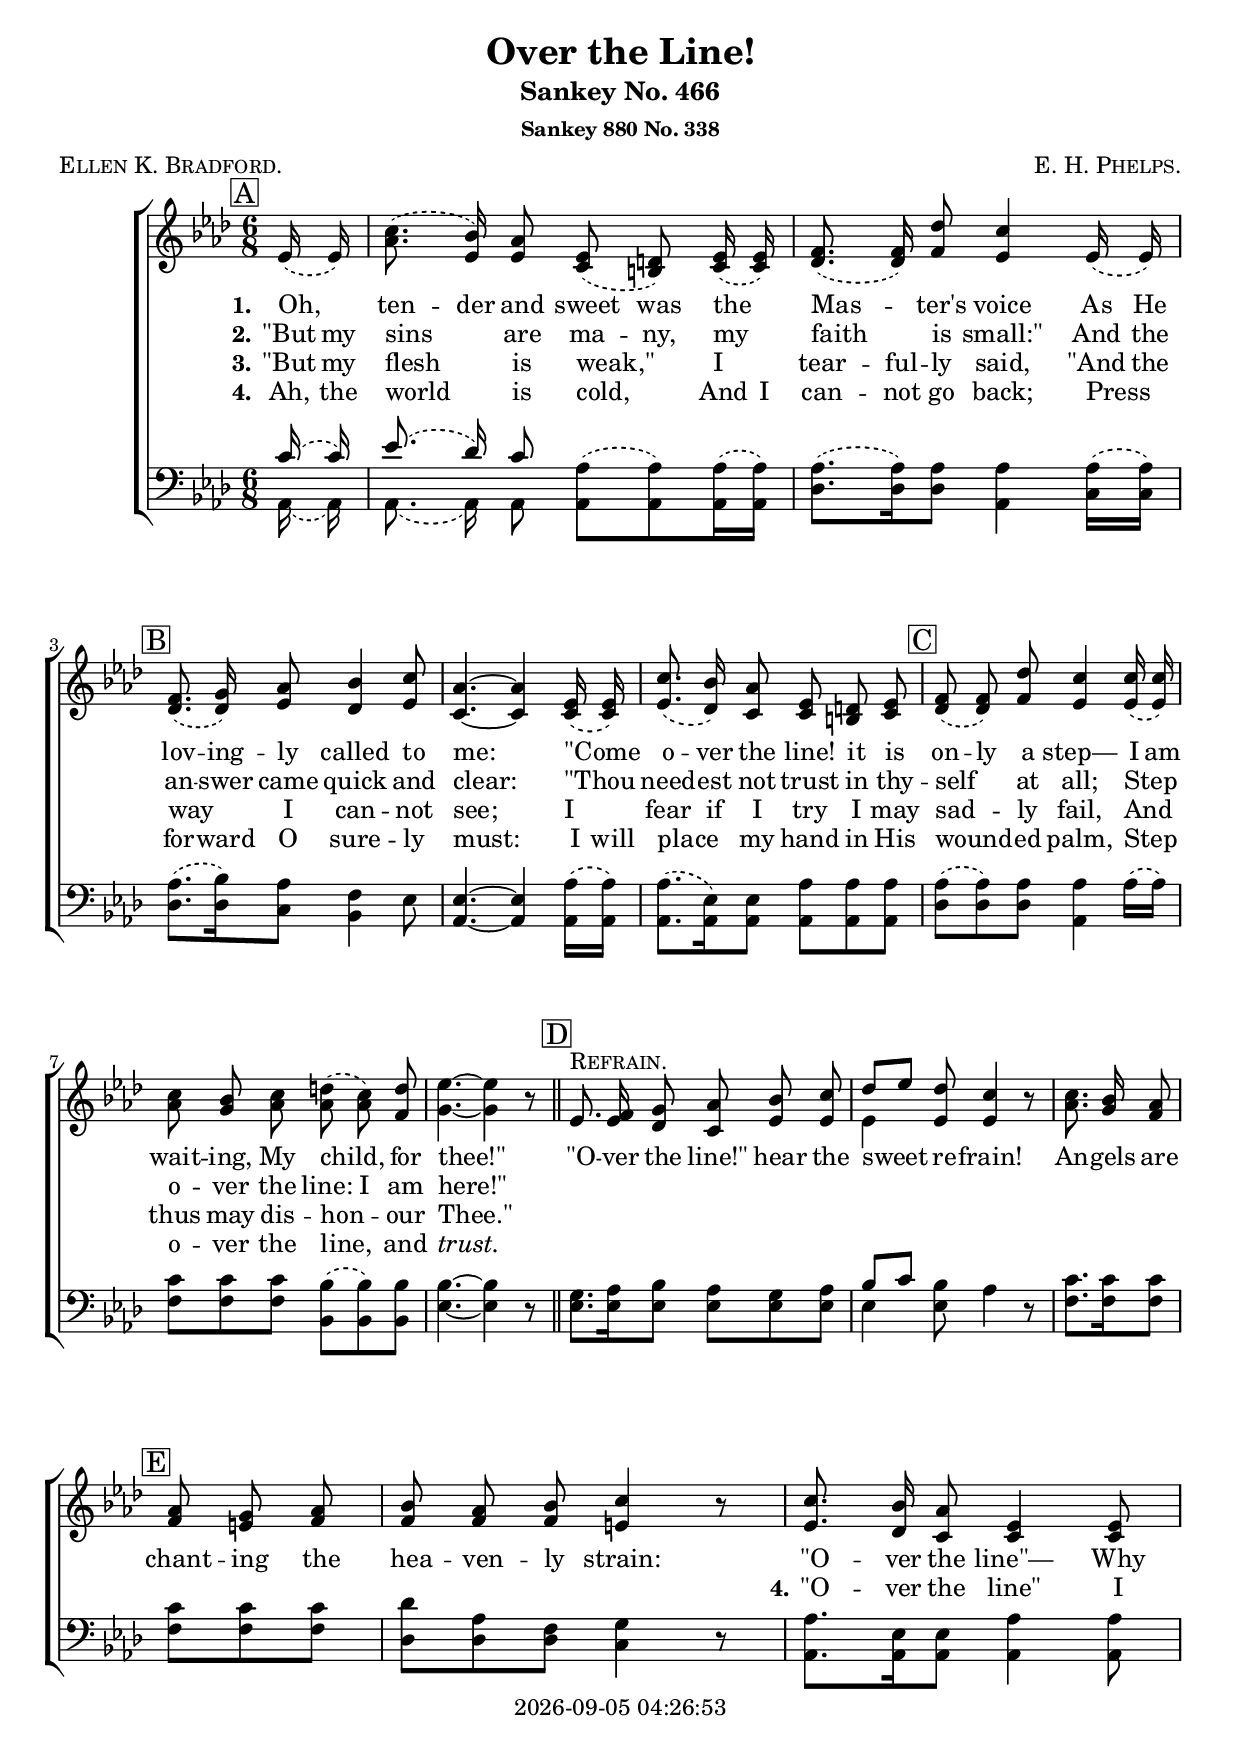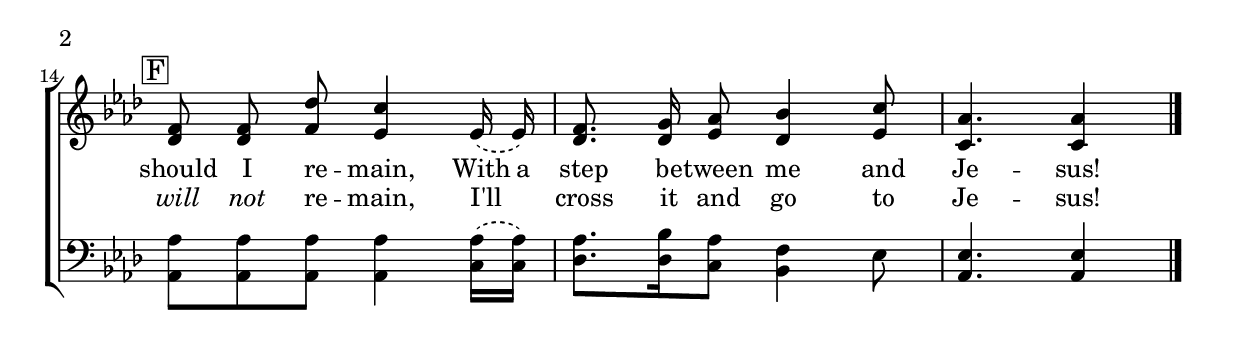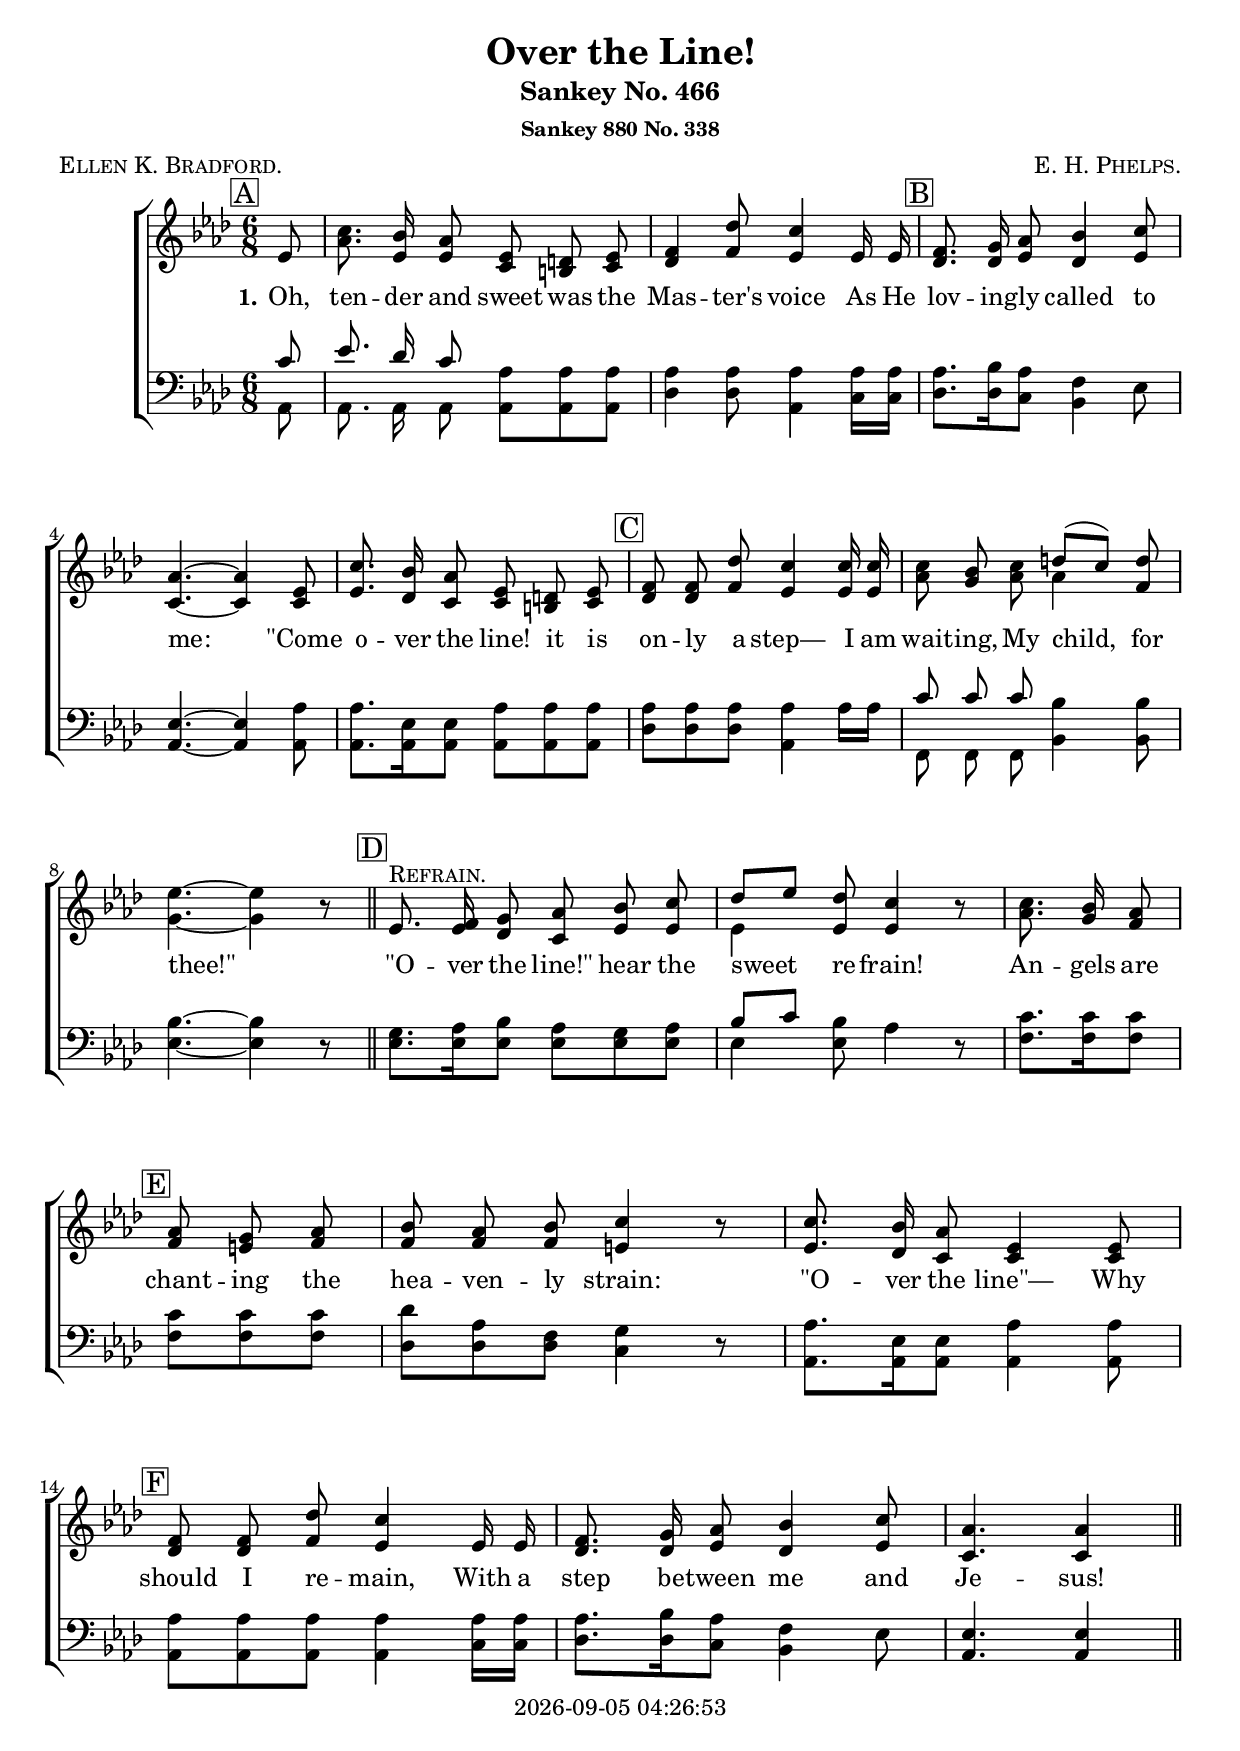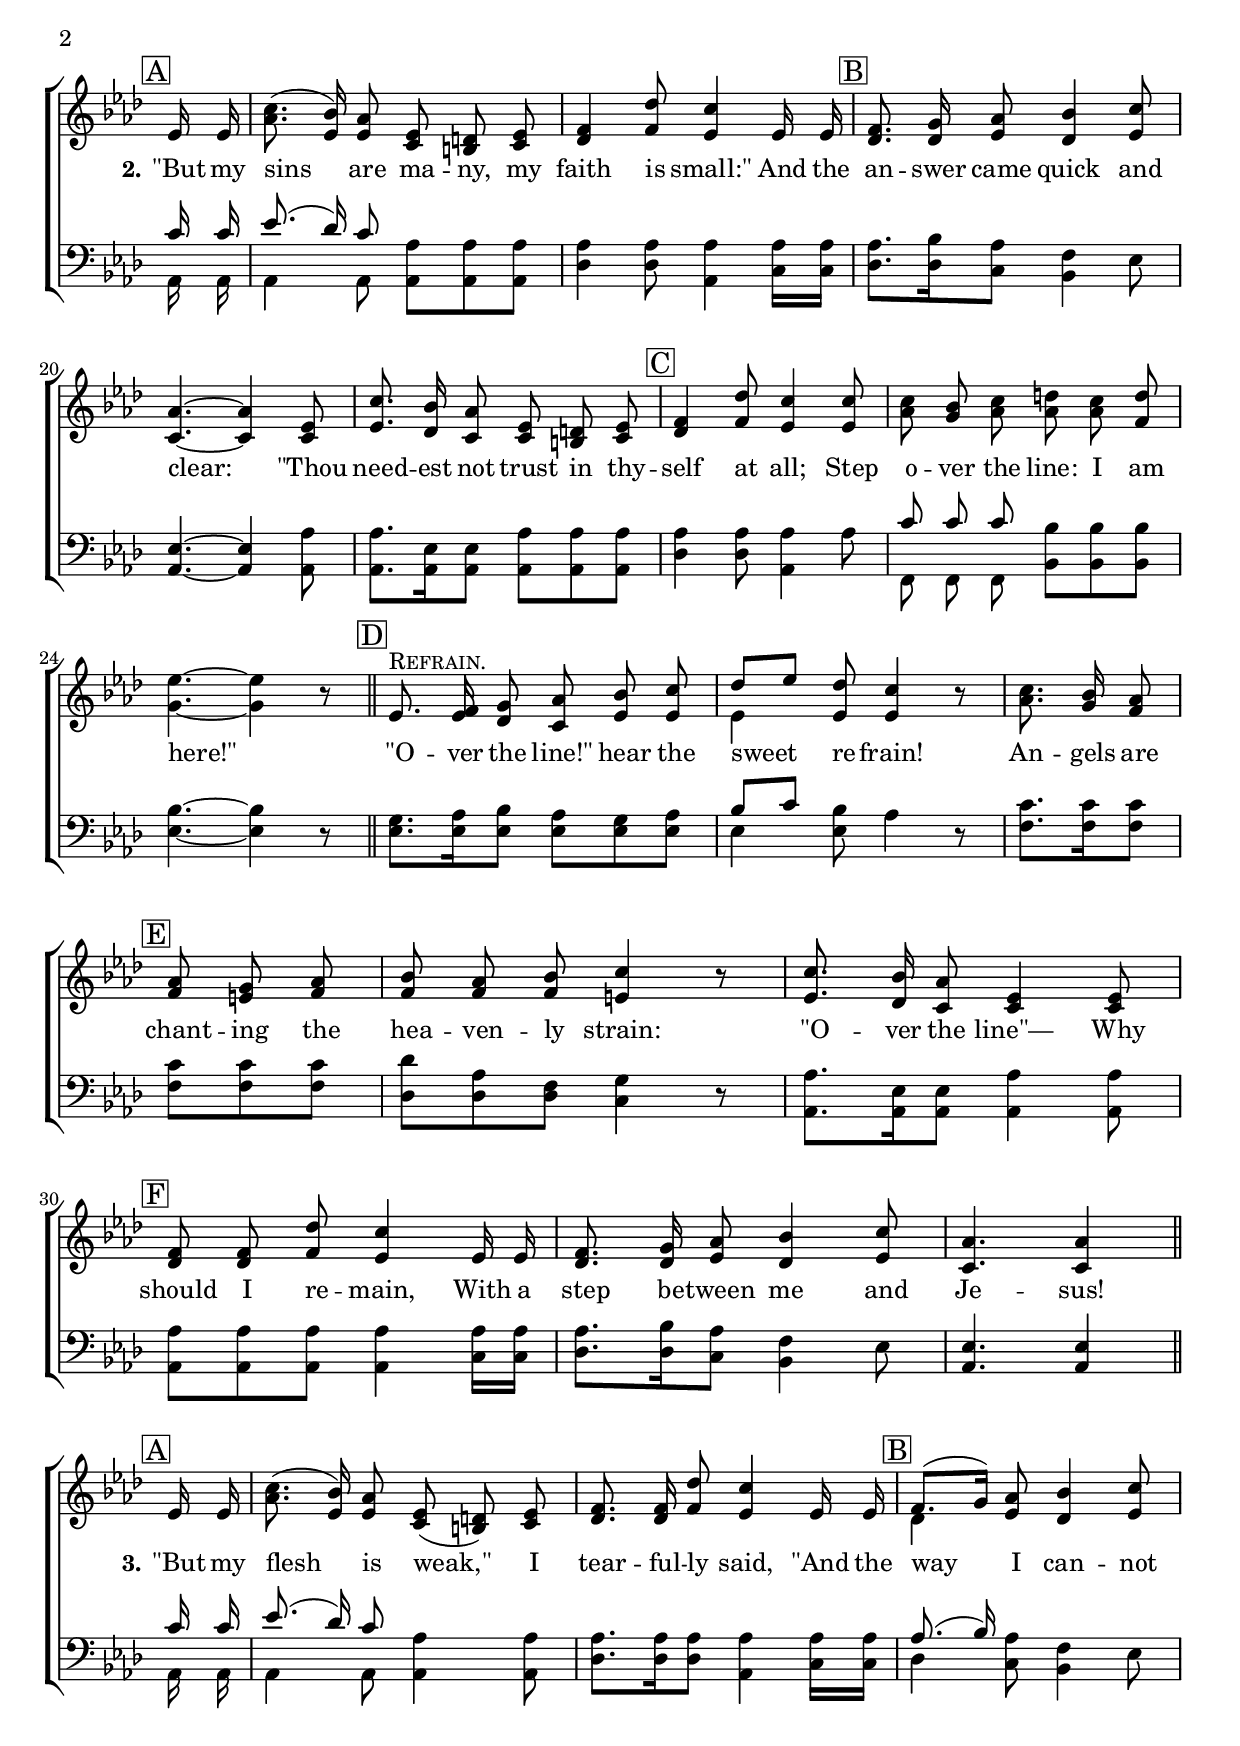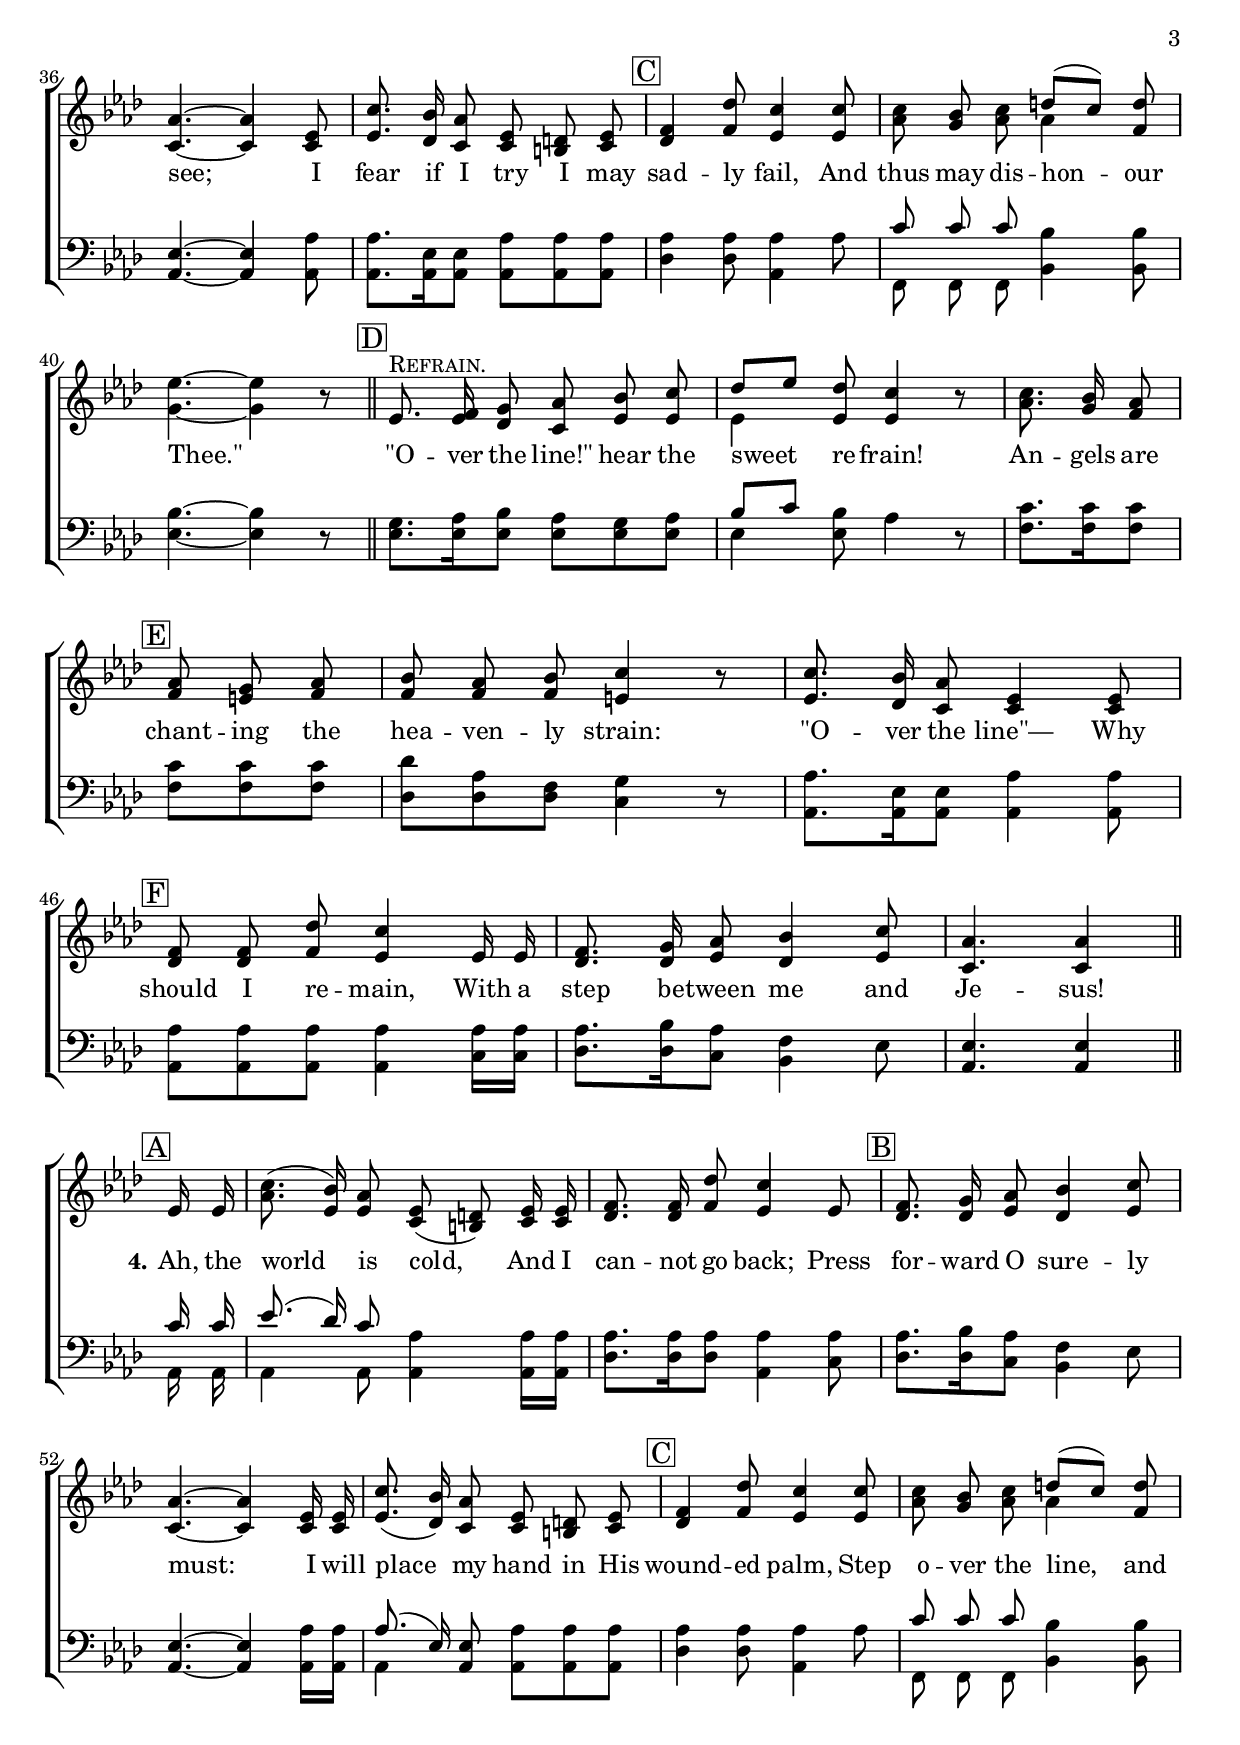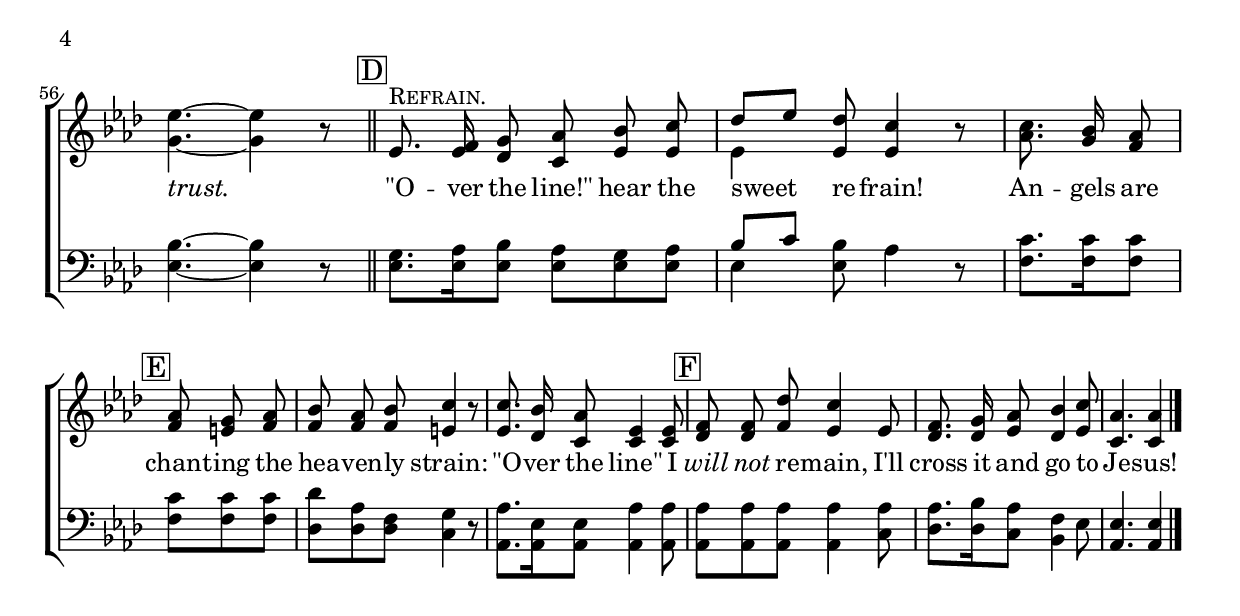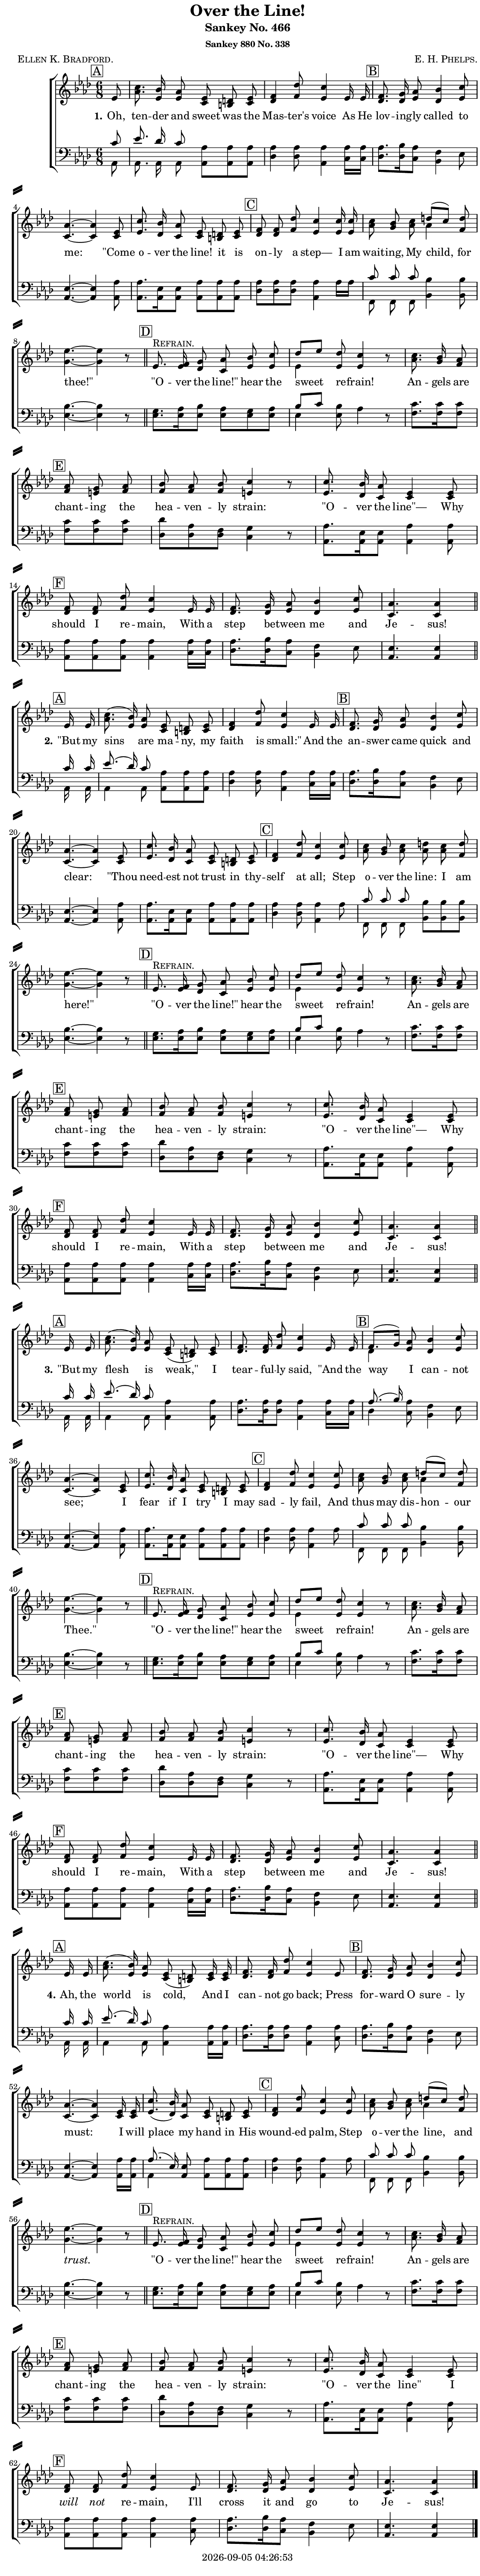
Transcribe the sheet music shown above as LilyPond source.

\version "2.22.1"

\include "articulate.ly"

today = #(strftime "%Y-%m-%d %H:%M:%S" (localtime (current-time)))

\header {
% centered at top
%  dedication  = "dedication"
  title       = "Over the Line!"
  subtitle    = "Sankey No. 466"
  subsubtitle = "Sankey 880 No. 338"
%  instrument  = "instrument"
  
% arrangement of following lines:
%
%  poet    composer
%  meter   arranger
%  piece       opus

  composer    = \markup\smallCaps "E. H. Phelps."
%  arranger    = "arranger"
%  opus        = "opus"

  poet        = \markup\smallCaps "Ellen K. Bradford."
%  meter       = \markup\smallCaps "meter"
%  piece       = \markup\smallCaps "piece"

% centered at bottom
% tagline     = "tagline" % default lilypond version
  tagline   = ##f
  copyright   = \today
}

% #(set-global-staff-size 16)

global = {
  \key aes \major
  \time 6/8
  \partial 8
}

RehearsalTrack = {
% \set Score.currentBarNumber = #5
  \mark \markup { \box "A" } s8  s2.*2
  \mark \markup { \box "B" }     s2.*3
  \mark \markup { \box "C" }     s2.*3
  \mark \markup { \box "D" }     s2.*2 s4.
  \mark \markup { \box "E" } s4. s2.*2
  \mark \markup { \box "F" }     s2.*2 s4. s4
}

TempoTrack = {
  \set Score.tempoHideNote = ##t
  \tempo 4=120
}

nl = { \bar "||" \break }

soprano = \relative { 
  \autoBeamOff
  \tag #'dash       {\slurDashed ees'16(16) \slurSolid}
  \tag #'v1         {            ees8                 }
  \tag #'(v2 v3 v4) {            ees16  16            }
  \tag #'dash       {\slurDashed c'8.(bes16) \slurSolid aes8 }
  \tag #'(v2 v3 v4) {            c8. (bes16)            aes8 }
  \tag #'v1         {            c8.  bes16             aes8 }
  \tag #'dash    {\slurDashed ees8(d) \slurSolid}
  \tag #'(v3 v4) {            ees8(d)           }
  \tag #'(v1 v2) {            ees8 d            }
  \tag #'dash       {\slurDashed ees16(16) \slurSolid}
  \tag #'(v1 v2 v3) {            ees8                }
  \tag #'v4         {            ees16 16            }
  \tag #'dash    {\slurDashed f8. (16) \slurSolid des'8 c4}
  \tag #'(v1 v2) {            f,4                 des'8 c4}
  \tag #'(v3 v4) {            f,8. 16             des'8 c4}
  \tag #'dash       {\slurDashed ees,16(16) \slurSolid}
  \tag #'v4         {            ees8                 }
  \tag #'(v1 v2 v3) {            ees16  16            }
  \tag #'dash       {\slurDashed f8. (g16) \slurSolid aes8 bes4 c8} % B
  \tag #'v3         {            f,8.(g16)            aes8 bes4 c8}
  \tag #'(v1 v2 v4) {            f,8. g16             aes8 bes4 c8}
  \tag #'dash       {aes4.~4 \slurDashed ees16(16) \slurSolid}
  \tag #'(v1 v2 v3) {aes4.~4             ees8                }
  \tag #'v4         {aes4.~4             ees16 16            }
  \tag #'dash       {\slurDashed c'8.(bes16) \slurSolid aes8 ees d ees}
  \tag #'v4         {            c'8.(bes16)            aes8 ees d ees}
  \tag #'(v1 v2 v3) {            c'8. bes16             aes8 ees d ees}
  \tag #'dash       {\slurDashed f8(8) des'8 c4 16(16) \slurSolid} % C
  \tag #'(v2 v3 v4) {            f,4   des'8 c4 8                }
  \tag #'v1         {            f,8 8 des'8 c4 16 16            }
  \tag #'dash       {c8 bes c \slurDashed d(c) \slurSolid d}
  \tag #'(v1 v3 v4) {c8 bes c             d(c)            d}
  \tag #'v2         {c8 bes c             d c             d}
  ees4.~4 r8 \bar "||"
  ees,8.^\markup\smallCaps Refrain. f16 g8 aes bes c
  des8[ees] des c4 r8 |
  c8. bes16 aes8 \bar "|" \break 8 g aes |
  bes8 aes bes c4 r8 | c8. bes16 aes8 ees4 8 | % E
  \tag #'dash       {f8 8 des' c4 \slurDashed ees,16(16) \slurSolid} % F
  \tag #'v4         {f8 8 des' c4             ees,8                }
  \tag #'(v1 v2 v3) {f8 8 des' c4             ees,16 16            }
  f8. g16 aes8 bes4 c8 | aes4. 4
}

alto = \relative {
  \autoBeamOff \partial 8
  \tag #'dash       {\slurDashed ees'16(16) \slurSolid}
  \tag #'v1         {            ees8                 }
  \tag #'(v2 v3 v4) {            ees16 16             }
  \tag #'dash       {\slurDashed aes8.(ees16) \slurSolid 8}
  \tag #'(v2 v3 v4) {            aes8.(ees16)            8}
  \tag #'v1         {            aes8. ees16             8}
  \tag #'dash    {\slurDashed c(b) \slurSolid}
  \tag #'(v3 v4) {            c(b)           }
  \tag #'(v1 v2) {            c b            }
  \tag #'dash       {\slurDashed c16(16) \slurSolid}
  \tag #'(v1 v2 v3) {            c8                }
  \tag #'v4         {            c16 16            }
  \tag #'dash    {\slurDashed des8.(16) \slurSolid f8 ees4}
  \tag #'(v1 v2) {            des4                 f8 ees4}
  \tag #'(v3 v4) {            des8. 16             f8 ees4}
  \tag #'dash       {\slurDashed 16(16) \slurSolid}
  \tag #'v4         {            8                }
  \tag #'(v1 v2 v3) {            16 16            }
  \tag #'dash       {\slurDashed des8.(16) \slurSolid ees8 des4 ees8} % B
  \tag #'v3         {            des4      \slurSolid ees8 des4 ees8}
  \tag #'(v1 v2 v4) {            des8. 16             ees8 des4 ees8}
  \tag #'dash       {c4.~4 \slurDashed 16(16) \slurSolid}
  \tag #'(v1 v2 v3) {c4.~4             8                }
  \tag #'v4         {c4.~4             16 16            }
  \tag #'dash       {\slurDashed ees8.(des16) \slurSolid c8 8 b c}
  \tag #'v4         {            ees8.(des16)            c8 8 b c}
  \tag #'(v1 v2 v3) {            ees8. des16             c8 8 b c}
  \tag #'dash       {\slurDashed des8(8) \slurSolid f8 ees4} % C
  \tag #'(v2 v3 v4) {            des4               f8 ees4}
  \tag #'v1         {            des8 8             f8 ees4}
  \tag #'dash       {\slurDashed 16(16) \slurSolid}
  \tag #'(v2 v3 v4) {            8                }
  \tag #'v1         {            16 16            }
  \tag #'dash       {aes8 g aes8 \slurDashed 8(8) \slurSolid f8}
  \tag #'(v1 v3 v4) {aes8 g aes8             4    \slurSolid f8}
  \tag #'v2         {aes8 g aes8             8 8  \slurSolid f8}
  g4.~4 r8 |
  ees8. 16 des8 c ees ees | % D
  ees4 8 4 r8 |
  aes8. g16 f8 8 e f |
  f8 8 8 e4 r8 | % E
  ees8. des16 c8 4 8 |
  \tag #'dash       {des8 8 f ees4 \slurDashed 16(16) \slurSolid} % F
  \tag #'v4         {des8 8 f ees4             8                }
  \tag #'(v1 v2 v3) {des8 8 f ees4             16 16            }
  des8. 16 ees8 des4 ees8 |
  c4. 4
}

tenor = \relative {
  \autoBeamOff \partial 8
  \tag #'dash       {\slurDashed c'16(16) \slurSolid} % bar 0
  \tag #'v1         {            c8                 }
  \tag #'(v2 v3 v4) {            c16 16             }
  \tag #'dash       {\slurDashed ees8.(des16) \slurSolid} % bar 1
  \tag #'(v2 v3 v4) {            ees8.(des16)           }
  \tag #'v1         {            ees8. des16            }
  \tag #'dash    {c8 \slurDashed aes(aes) \slurSolid}
  \tag #'(v3 v4) {c8             aes4               }
  \tag #'(v1 v2) {c8             aes aes            }
  \tag #'dash       {\slurDashed aes16(aes) \slurSolid}
  \tag #'(v1 v2 v3) {            aes8                 }
  \tag #'v4         {            aes16 aes            }
  \tag #'dash    {\slurDashed aes8.(16) \slurSolid} % bar 2
  \tag #'(v1 v2) {            aes4                }
  \tag #'(v3 v4) {            aes8. 16            }
  \tag #'dash       {8 4 \slurDashed 16(16) \slurSolid}
  \tag #'v4         {8 4             8                }
  \tag #'(v1 v2 v3) {8 4             16 16            }
  \tag #'dash       {\slurDashed aes8.(bes16) \slurSolid aes8 f4 ees8} % B (bar 3)
  \tag #'v3         {            aes8.(bes16)            aes8 f4 ees8}
  \tag #'(v1 v2 v4) {            aes8. bes16             aes8 f4 ees8}
  \tag #'dash       {ees4.~4 \slurDashed aes16(16) \slurSolid} % bar 4
  \tag #'(v1 v2 v3) {ees4.~4             aes8                }
  \tag #'v4         {ees4.~4             aes16 16            }
  \tag #'dash       {\slurDashed aes8.(ees16) \slurSolid 8 aes8 8 8} % bar 5
  \tag #'v4         {            aes8.(ees16)            8 aes8 8 8}
  \tag #'(v1 v2 v3) {            aes8. ees16             8 aes8 8 8}
  \tag #'dash       {\slurDashed aes8(8) \slurSolid 8 4} % C (bar 6)
  \tag #'(v2 v3 v4) {            aes4               8 4}
  \tag #'v1         {            aes8 8             8 4}
  \tag #'dash       {\slurDashed 16(16) \slurSolid}
  \tag #'(v2 v3 v4) {            8                }
  \tag #'v1         {            16 16            }
  \tag #'dash       {c8 8 8 \slurDashed bes(bes) \slurSolid 8} % bar 7
  \tag #'(v1 v3 v4) {c8 8 8             bes4                8}
  \tag #'v2         {c8 8 8             bes bes8            8}
  bes4.~4 r8 |
  g8. aes16 bes8 aes g aes | % D
  bes8[c] bes aes4 r8 | c8. 16 8 8 8 8 |
  des8 aes f g4 r8 | % E
  aes8. ees16 8 aes4 8 |
  \tag #'dash       {aes8 8 8 4 \slurDashed 16(16) \slurSolid} % F
  \tag #'v4         {aes8 8 8 4             8                }
  \tag #'(v1 v2 v3) {aes8 8 8 4             16 16            }
  aes8. bes16 aes8 f4 ees8 |
  ees4. 4
}

bass = \relative {
  \autoBeamOff \partial 8
  \tag #'dash       {\slurDashed aes,16(16) \slurSolid} % bar 0
  \tag #'v1         {            aes8                 }
  \tag #'(v2 v3 v4) {            aes16  16            }
  \tag #'dash       {\slurDashed aes8.(16) \slurSolid 8} % bar 1
  \tag #'(v2 v3 v4) {            aes4                 8}
  \tag #'v1         {            aes8. 16             8}
  \tag #'dash    {\slurDashed 8(8) \slurSolid}
  \tag #'(v3 v4) {            4              }
  \tag #'(v1 v2) {            8 8            }
  \tag #'dash       {\slurDashed 16(16) \slurSolid}
  \tag #'(v1 v2 v3) {            8                }
  \tag #'v4         {            16 16            }
  \tag #'dash    {\slurDashed des8.(16) \slurSolid 8 aes4} % bar 2
  \tag #'(v1 v2) {            des4                 8 aes4}
  \tag #'(v3 v4) {            des8. 16             8 aes4}
  \tag #'dash       {\slurDashed c16(16) \slurSolid}
  \tag #'v4         {            c8                }
  \tag #'(v1 v2 v3) {            c16 16            }
  \tag #'dash       {\slurDashed des8.(16) \slurSolid c8 bes4 ees8} % B (bar 3)
  \tag #'v3         {            des4                 c8 bes4 ees8}
  \tag #'(v1 v2 v4) {            des8. 16             c8 bes4 ees8}
  \tag #'dash       {aes,4.~4 \slurDashed 16(16) \slurSolid} % bar 4
  \tag #'(v1 v2 v3) {aes 4.~4             8                }
  \tag #'v4         {aes 4.~4             16 16            }
  \tag #'dash       {\slurDashed aes8.(16) \slurSolid 8 8 8 8} % bar 5
  \tag #'v4         {            aes4                 8 8 8 8}
  \tag #'(v1 v2 v3) {            aes8. 16             8 8 8 8}
  \tag #'dash       {\slurDashed des8(8) \slurSolid 8 aes4} % C (bar 6)
  \tag #'(v2 v3 v4) {            des4               8 aes4}
  \tag #'v1         {            des8 8             8 aes4}
  \tag #'dash       {\slurDashed aes'16(16) \slurSolid}
  \tag #'(v2 v3 v4) {            aes 8                }
  \tag #'v1         {            aes 16 16            }
  \tag #'dash       {f8 8 8 \slurDashed bes,8(8) \slurSolid 8} % bar 7
  \tag #'(v1 v3 v4) {f8 8 8             bes4                8}
  \tag #'v2         {f8 8 8             bes8  8             8}
  ees4.~4 r8 |
  ees8. 16 8 8 8 8 | % D
  ees4 8 aes4 r8 |
  f8. 16 8 8 8 8 |
  des8 8 8 c4 r8 | % E
  aes8. 16 8 4 8
  \tag #'dash       {aes8 8 8 4 \slurDashed c16(16) \slurSolid} % F
  \tag #'v4         {aes8 8 8 4             c8                }
  \tag #'(v1 v2 v3) {aes8 8 8 4             c16 16            }
  des8. 16 c8 bes4 ees8 |
  aes,4. 4
}

nom  = {   \set ignoreMelismata = ##t }
yesm = { \unset ignoreMelismata       }

chorus = \lyricmode {
  "\"O" -- ver the "line!\"" hear the sweet re -- frain!
  An -- gels are chant -- ing the hea -- ven -- ly strain:
  "\"O" -- ver the "line\"—" Why should I re -- main,
  \nom With a \yesm step be -- tween me and Je -- sus!
}

chorusMen = \lyricmode {
}

verses = 4

wordsOne = \lyricmode {
  \set stanza = "1."
  Oh, \nom ten -- der \yesm and \nom sweet was \yesm the Mas -- ter's voice
  \nom As He lov -- ing -- ly \yesm called to me:
  "\"Come" \nom o -- ver \yesm the line! it is \nom on -- ly \yesm a step—
  \nom I am \yesm wait -- ing, My child, for "thee!\""
}
  
wordsTwo = \lyricmode {
  \set stanza = "2."
  \nom "\"But" my \yesm sins are \nom ma -- ny, \yesm my faith is "small:\""
  \nom And the an -- swer \yesm came quick and clear:
  "\"Thou" \nom need -- est \yesm not trust in thy -- self at all;
  Step o -- ver the \nom line: I \yesm am "here!\""
}
  
wordsThree = \lyricmode {
  \set stanza = "3."
  \nom "\"But" my \yesm flesh is "weak,\"" I \nom tear -- ful -- ly \yesm said,
  \nom "\"And" the \yesm way I can -- not see;
  I \nom fear if \yesm I try I may sad -- ly fail,
  And thus may dis -- hon -- our "Thee.\""
}
  
wordsFour = \lyricmode {
  \set stanza = "4."
  \nom Ah, the \yesm world is cold, \nom And I can -- not \yesm go back;
  Press \nom for -- ward \yesm O sure -- ly must:
  \nom I will \yesm place my hand in His wound -- ed palm,
  Step o -- ver the line, and \markup\italic trust.
  _ _ _ _ _ _ _ _ _
  _ _ _ _ _ _ _ _ _ _
  \set stanza = "4."
  "\"O" -- ver the "line\"" I \markup\italic will \markup\italic not re -- main,
  I'll cross it and go to Je -- sus!
}
  
wordsSingle = \lyricmode {
  \set stanza = "1."
  Oh, ten -- der and sweet was the Mas -- ter's voice
  As He lov -- ing -- ly called to me:
  "\"Come" o -- ver the line! it is on -- ly a step—
  I am wait -- ing, My child, for "thee!\""
  "\"O" -- ver the "line!\"" hear the sweet re -- frain!
  An -- gels are chant -- ing the hea -- ven -- ly strain:
  "\"O" -- ver the "line\"—" Why should I re -- main,
  With a step be -- tween me and Je -- sus!

  \set stanza = "2."
  "\"But" my sins are ma -- ny, my faith is "small:\""
  And the an -- swer came quick and clear:
  "\"Thou" need -- est not trust in thy -- self at all;
  Step o -- ver the line: I am "here!\""
  "\"O" -- ver the "line!\"" hear the sweet re -- frain!
  An -- gels are chant -- ing the hea -- ven -- ly strain:
  "\"O" -- ver the "line\"—" Why should I re -- main,
  With a step be -- tween me and Je -- sus!

  \set stanza = "3."
  "\"But" my flesh is "weak,\"" I tear -- ful -- ly said,
  "\"And" the way I can -- not see;
  I fear if I try I may sad -- ly fail,
  And thus may dis -- hon -- our "Thee.\""
  "\"O" -- ver the "line!\"" hear the sweet re -- frain!
  An -- gels are chant -- ing the hea -- ven -- ly strain:
  "\"O" -- ver the "line\"—" Why should I re -- main,
  With a step be -- tween me and Je -- sus!

  \set stanza = "4."
  Ah, the world is cold, And I can -- not go back;
  Press for -- ward O sure -- ly must:
  I will place my hand in His wound -- ed palm,
  Step o -- ver the line, and \markup\italic trust.
  "\"O" -- ver the "line!\"" hear the sweet re -- frain!
  An -- gels are chant -- ing the hea -- ven -- ly strain:
  "\"O" -- ver the "line\"" I \markup\italic will \markup\italic not re -- main,
  I'll cross it and go to Je -- sus!
}
  
wordsMidi = \lyricmode {
  \set stanza = "1."
  "Oh, " ten "der " "and " "sweet " "was " "the " Mas "ter's " "voice "
  "\nAs " "He " lov ing "ly " "called " "to " "me: "
  "\n\"Come " o "ver " "the " "line! " "it " "is " on "ly " "a " "step— "
  "\nI " "am " wait "ing, " "My " "child, " "for " "thee!\" "
  "\n\"O" "ver " "the " "line!\" " "hear " "the " "sweet " re "frain! "
  "\nAn" "gels " "are " chant "ing " "the " hea ven "ly " "strain: "
  "\n\"O" "ver " "the " "line\"— " "Why " "should " "I " re "main, "
  "\nWith " "a " "step " be "tween " "me " "and " Je "sus!\n"

  \set stanza = "2."
  "\n\"But " "my " "sins " "are " ma "ny, " "my " "faith " "is " "small:\" "
  "\nAnd " "the " an "swer " "came " "quick " "and " "clear: "
  "\n\"Thou " need "est " "not " "trust " "in " thy "self " "at " "all; "
  "\nStep " o "ver " "the " "line: " "I " "am " "here!\" "
  "\n\"O" "ver " "the " "line!\" " "hear " "the " "sweet " re "frain! "
  "\nAn" "gels " "are " chant "ing " "the " hea ven "ly " "strain: "
  "\n\"O" "ver " "the " "line\"— " "Why " "should " "I " re "main, "
  "\nWith " "a " "step " be "tween " "me " "and " Je "sus!\n"

  \set stanza = "3."
  "\n\"But " "my " "flesh " "is " "weak,\" " "I " tear ful "ly " "said, "
  "\n\"And " "the " "way " "I " can "not " "see; "
  "\nI " "fear " "if " "I " "try " "I " "may " sad "ly " "fail, "
  "\nAnd " "thus " "may " dis hon "our " "Thee.\" "
  "\n\"O" "ver " "the " "line!\" " "hear " "the " "sweet " re "frain! "
  "\nAn" "gels " "are " chant "ing " "the " hea ven "ly " "strain: "
  "\n\"O" "ver " "the " "line\"— " "Why " "should " "I " re "main, "
  "\nWith " "a " "step " be "tween " "me " "and " Je "sus!\n"

  \set stanza = "4."
  "\nAh, " "the " "world " "is " "cold, " "And " "I " can "not " "go " "back; "
  "\nPress " for "ward " "O " sure "ly " "must: "
  "\nI " "will " "place " "my " "hand " "in " "His " wound "ed " "palm, "
  "\nStep " o "ver " "the " "line, " "and " "trust. "
  "\n\"O" "ver " "the " "line!\" " "hear " "the " "sweet " re "frain! "
  "\nAn" "gels " "are " chant "ing " "the " hea ven "ly " "strain: "
  "\n\"O" "ver " "the " "line\" " "I " "will " "not " re "main, "
  "\nI'll " "cross " "it " "and " "go " "to " Je "sus!\n"
}
  
wordsMidiMen = \lyricmode {
}

\book {
  \bookOutputSuffix "midi"
  \score {
%    \articulate
        \new ChoirStaff <<
                                % Soprano staff
          \new Staff = soprano
          <<
            \new Voice { \repeat unfold \verses \TempoTrack     }
            \new Voice { \global
                         \keepWithTag #'v1 \soprano
                         \keepWithTag #'v2 \soprano
                         \keepWithTag #'v3 \soprano
                         \keepWithTag #'v4 \soprano
                         \bar "|." }
            \addlyrics \wordsMidi
          >>
                                % Alto staff
          \new Staff = alto
          <<
            \new Voice { \global
                         \keepWithTag #'v1 \alto \nl
                         \keepWithTag #'v2 \alto \nl
                         \keepWithTag #'v3 \alto \nl
                         \keepWithTag #'v4 \alto \nl
                         \bar "|." }
          >>
                                % Tenor staff
          \new Staff = tenor
          <<
            \clef "treble_8"
            \new Voice { \global
                         \keepWithTag #'v1 \tenor
                         \keepWithTag #'v2 \tenor
                         \keepWithTag #'v3 \tenor
                         \keepWithTag #'v4 \tenor
                       }
            \addlyrics \wordsMidiMen
          >>
                                % Bass staff
          \new Staff = bass
          <<
            \clef "bass"
            \new Voice { \global
                         \keepWithTag #'v1 \bass
                         \keepWithTag #'v2 \bass
                         \keepWithTag #'v3 \bass
                         \keepWithTag #'v4 \bass
                       }
          >>
        >>
    \midi {}
  }
}

\book {
  \bookOutputSuffix "repeat"
  \score {
        \new ChoirStaff <<
                                  % Joint soprano/alto staff
          \new Staff = women \with { printPartCombineTexts = ##f }
          <<
            \new Voice \RehearsalTrack
            \new Voice \TempoTrack
            \new NullVoice = "aligner" \keepWithTag #'dash \soprano
            \new Voice \partCombine { \global \keepWithTag #'dash \soprano \bar "|." } { \global \keepWithTag #'dash \alto }
            \new Lyrics \lyricsto "aligner" { \wordsOne \chorus }
            \new Lyrics \lyricsto "aligner"   \wordsTwo
            \new Lyrics \lyricsto "aligner"   \wordsThree
            \new Lyrics \lyricsto "aligner"   \wordsFour
          >>
                                  % Joint tenor/bass staff
          \new Staff = men \with { printPartCombineTexts = ##f }
          <<
            \clef "bass"
            \new Voice \partCombine { \global \keepWithTag #'dash \tenor } { \global \keepWithTag #'dash \bass }
            \new NullVoice = alignerT { \keepWithTag #'dash \tenor }
          >>
          \new Lyrics \with {alignAboveContext = men} \lyricsto alignerT \chorusMen
        >>
    \layout {
      indent = 1.5\cm
      \pointAndClickOff
      \context {
        \Staff \RemoveAllEmptyStaves
      }
    }
  }
}

singlescore = {
        \new ChoirStaff <<
                                  % Joint soprano/alto staff
          \new Staff = women \with { printPartCombineTexts = ##f }
          <<
            \new Voice { \repeat unfold \verses \RehearsalTrack }
            \new Voice { \repeat unfold \verses \TempoTrack }
            \new NullVoice = "aligner" {
              \keepWithTag #'v1 \soprano
              \keepWithTag #'v2 \soprano
              \keepWithTag #'v3 \soprano
              \keepWithTag #'v4 \soprano
            }
            \new Voice \partCombine { \global
                                      \keepWithTag #'v1 \soprano
                                      \keepWithTag #'v2 \soprano
                                      \keepWithTag #'v3 \soprano
                                      \keepWithTag #'v4 \soprano
                                      \bar "|." }
            { \global
              \keepWithTag #'v1 \alto \nl
              \keepWithTag #'v2 \alto \nl
              \keepWithTag #'v3 \alto \nl
              \keepWithTag #'v4 \alto \nl
              \bar "|." }
            \new Lyrics \lyricsto "aligner" \wordsSingle
          >>
                                  % Joint tenor/bass staff
          \new Staff = men \with { printPartCombineTexts = ##f }
          <<
            \clef "bass"
            \new Voice \partCombine { \global
                                      \keepWithTag #'v1 \tenor
                                      \keepWithTag #'v2 \tenor
                                      \keepWithTag #'v3 \tenor
                                      \keepWithTag #'v4 \tenor
                                    }
            { \global
              \keepWithTag #'v1 \bass
              \keepWithTag #'v2 \bass
              \keepWithTag #'v3 \bass
              \keepWithTag #'v4 \bass
            }
            \new NullVoice = alignerT {
              \keepWithTag #'v1 \tenor
              \keepWithTag #'v2 \tenor
              \keepWithTag #'v3 \tenor
              \keepWithTag #'v4 \tenor
            }
          >>
          \new Lyrics \with {alignAboveContext = men} \lyricsto alignerT { \repeat unfold \verses \chorusMen }
        >>
}

\book {
  \bookOutputSuffix "single"
  \score {
    \singlescore
    \layout {
      indent = 1.5\cm
      \pointAndClickOff
      \context {
        \Staff \RemoveAllEmptyStaves
      }
    }
  }
}

\book {
  \bookOutputSuffix "singlepage"
  \paper {
    top-margin = 0
    left-margin = 7
    right-margin = 1
    paper-width = 190\mm
    page-breaking = #ly:one-page-breaking
    system-system-spacing.basic-distance = #15
    system-separator-markup = \slashSeparator
  }
  \score {
    \singlescore
    \layout {
      indent = 1.5\cm
      \pointAndClickOff
      \context {
        \Staff \RemoveAllEmptyStaves
      }
    }
  }
}
